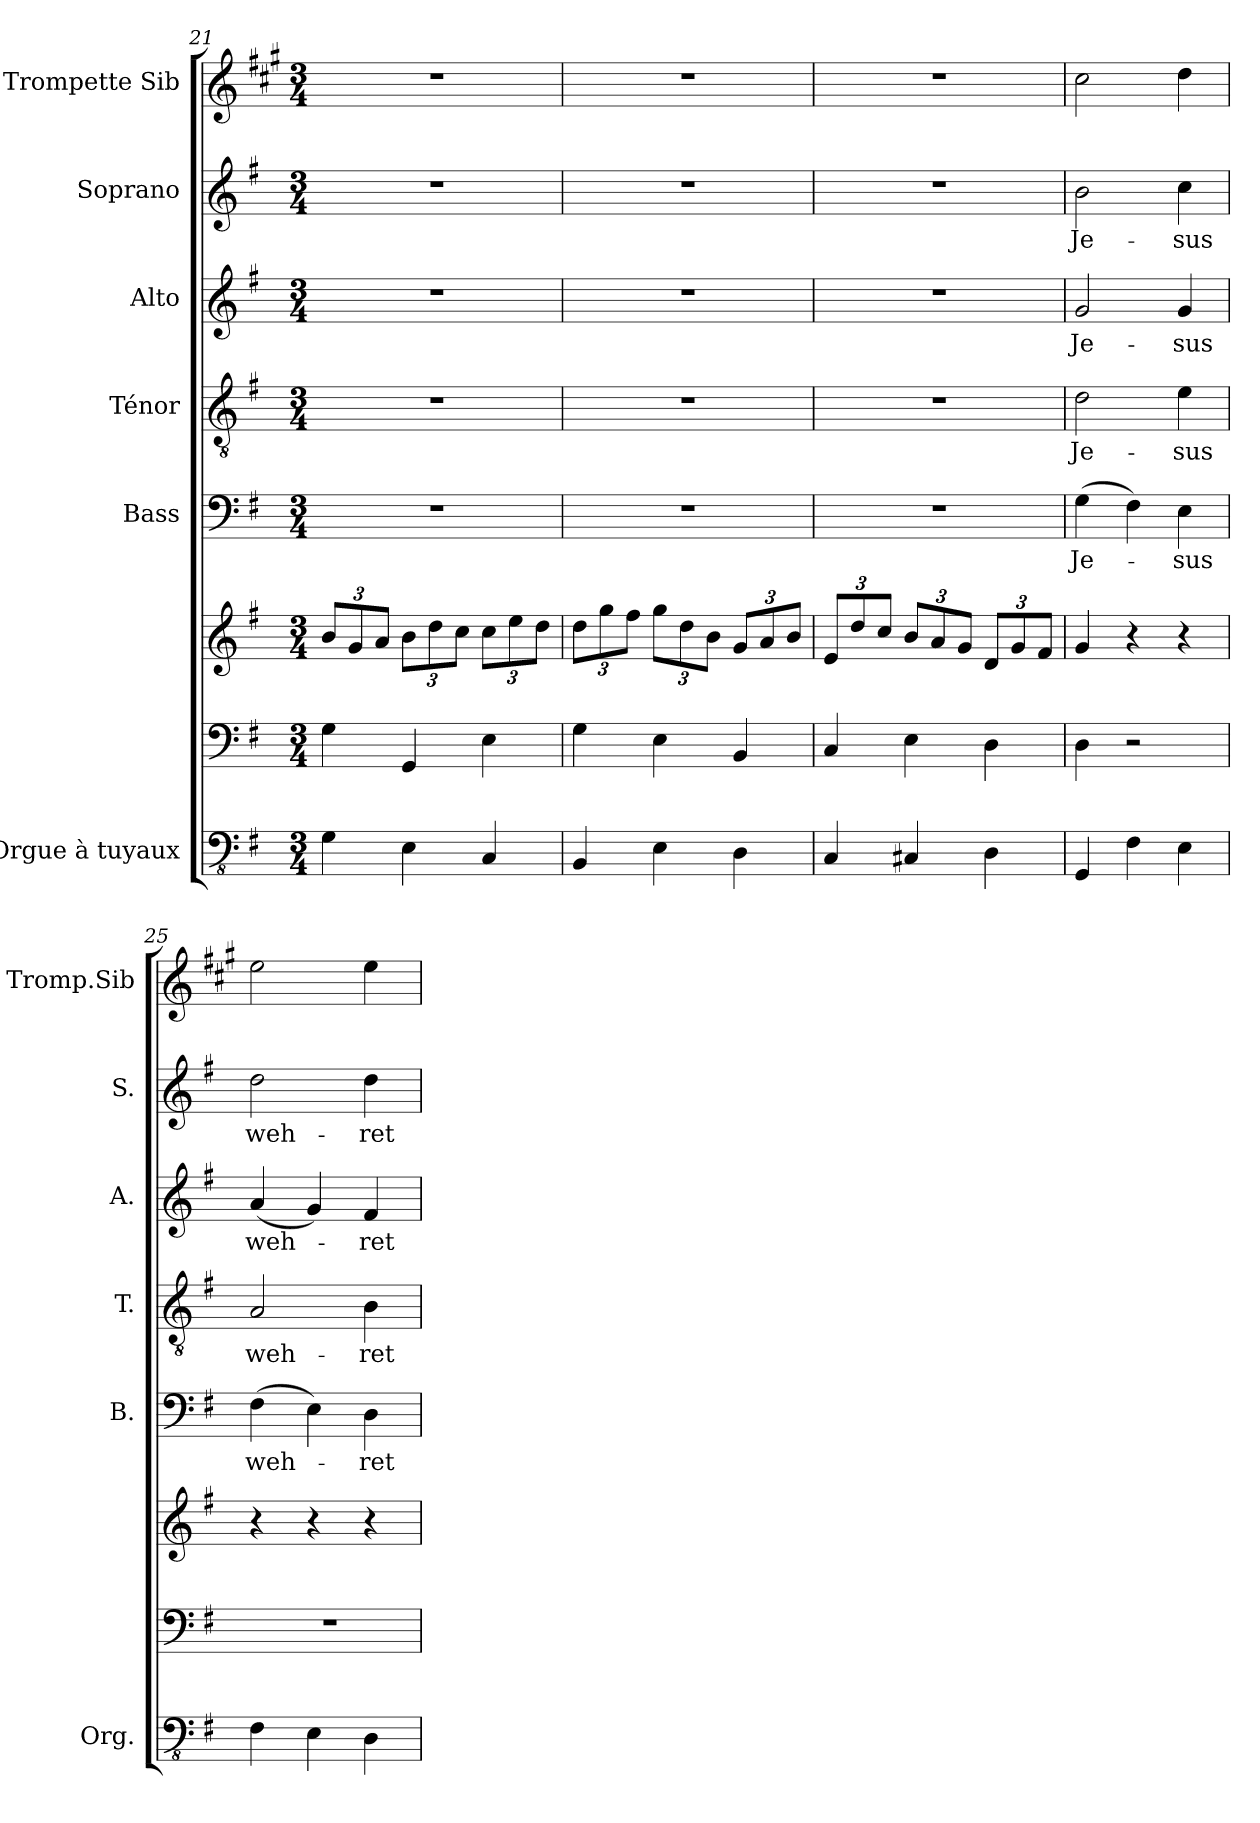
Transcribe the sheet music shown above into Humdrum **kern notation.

**kern	**kern	**kern	**kern	**text	**kern	**text	**kern	**text	**kern	**text	**kern
*part6	*part6	*part6	*part5	*part5	*part4	*part4	*part3	*part3	*part2	*part2	*part1
*staff8	*staff7	*staff6	*staff5	*staff5	*staff4	*staff4	*staff3	*staff3	*staff2	*staff2	*staff1
*I"Orgue à tuyaux	*	*	*I"Bass	*	*I"Ténor	*	*I"Alto	*	*I"Soprano	*	*I"Trompette Sib
*I'Org.	*	*	*I'B.	*	*I'T.	*	*I'A.	*	*I'S.	*	*I'Tromp.Sib
*clefFv4	*clefF4	*clefG2	*clefF4	*	*clefGv2	*	*clefG2	*	*clefG2	*	*clefG2
*	*	*	*	*	*	*	*	*	*	*	*ITrd1c2
*k[f#]	*k[f#]	*k[f#]	*k[f#]	*	*k[f#]	*	*k[f#]	*	*k[f#]	*	*k[f#]
*M3/4	*M3/4	*M3/4	*M3/4	*	*M3/4	*	*M3/4	*	*M3/4	*	*M3/4
*	*	*Xbrackettup	*	*	*	*	*	*	*	*	*
=21	=21	=21	=21	=21	=21	=21	=21	=21	=21	=21	=21
4GG\	4G\	12b/L	2.r	.	2.r	.	2.r	.	2.r	.	2.r
.	.	12g/	.	.	.	.	.	.	.	.	.
.	.	12a/J	.	.	.	.	.	.	.	.	.
4EE\	4GG/	12b\L	.	.	.	.	.	.	.	.	.
.	.	12dd\	.	.	.	.	.	.	.	.	.
.	.	12cc\J	.	.	.	.	.	.	.	.	.
4CC/	4E\	12cc\L	.	.	.	.	.	.	.	.	.
.	.	12ee\	.	.	.	.	.	.	.	.	.
.	.	12dd\J	.	.	.	.	.	.	.	.	.
=22	=22	=22	=22	=22	=22	=22	=22	=22	=22	=22	=22
4BBB/	4G\	12dd\L	2.r	.	2.r	.	2.r	.	2.r	.	2.r
.	.	12gg\	.	.	.	.	.	.	.	.	.
.	.	12ff#\J	.	.	.	.	.	.	.	.	.
4EE\	4E\	12gg\L	.	.	.	.	.	.	.	.	.
.	.	12dd\	.	.	.	.	.	.	.	.	.
.	.	12b\J	.	.	.	.	.	.	.	.	.
4DD\	4BB/	12g/L	.	.	.	.	.	.	.	.	.
.	.	12a/	.	.	.	.	.	.	.	.	.
.	.	12b/J	.	.	.	.	.	.	.	.	.
!!LO:PB:g=z
=23	=23	=23	=23	=23	=23	=23	=23	=23	=23	=23	=23
4CC/	4C/	12e/L	2.r	.	2.r	.	2.r	.	2.r	.	2.r
.	.	12dd/	.	.	.	.	.	.	.	.	.
.	.	12cc/J	.	.	.	.	.	.	.	.	.
4CC#X/	4E\	12b/L	.	.	.	.	.	.	.	.	.
.	.	12a/	.	.	.	.	.	.	.	.	.
.	.	12g/J	.	.	.	.	.	.	.	.	.
4DD\	4D\	12d/L	.	.	.	.	.	.	.	.	.
.	.	12g/	.	.	.	.	.	.	.	.	.
.	.	12f#/J	.	.	.	.	.	.	.	.	.
=24	=24	=24	=24	=24	=24	=24	=24	=24	=24	=24	=24
!	!	!	!	!LO:LY:b	!	!LO:LY:b	!	!LO:LY:b	!	!LO:LY:b	!
4GGG/	4D\	4g/	(4G\	Je-	2d\	Je-	2g/	Je-	2b\	Je-	2b\
4FF#\	2r	4r	4F#\)	.	.	.	.	.	.	.	.
!	!	!	!	!LO:LY:b	!	!LO:LY:b	!	!LO:LY:b	!	!LO:LY:b	!
4EE\	.	4r	4E\	-sus	4e\	-sus	4g/	-sus	4cc\	-sus	4cc\
=25	=25	=25	=25	=25	=25	=25	=25	=25	=25	=25	=25
!	!	!	!	!LO:LY:b	!	!LO:LY:b	!	!LO:LY:b	!	!LO:LY:b	!
4FF#\	2.r	4r	(4F#\	weh-	2A/	weh-	(4a/	weh-	2dd\	weh-	2dd\
4EE\	.	4r	4E\)	.	.	.	4g/)	.	.	.	.
!	!	!	!	!LO:LY:b	!	!LO:LY:b	!	!LO:LY:b	!	!LO:LY:b	!
4DD\	.	4r	4D\	-ret	4B\	-ret	4f#/	-ret	4dd\	-ret	4dd\
=	=	=	=	=	=	=	=	=	=	=	=
*-	*-	*-	*-	*-	*-	*-	*-	*-	*-	*-	*-
